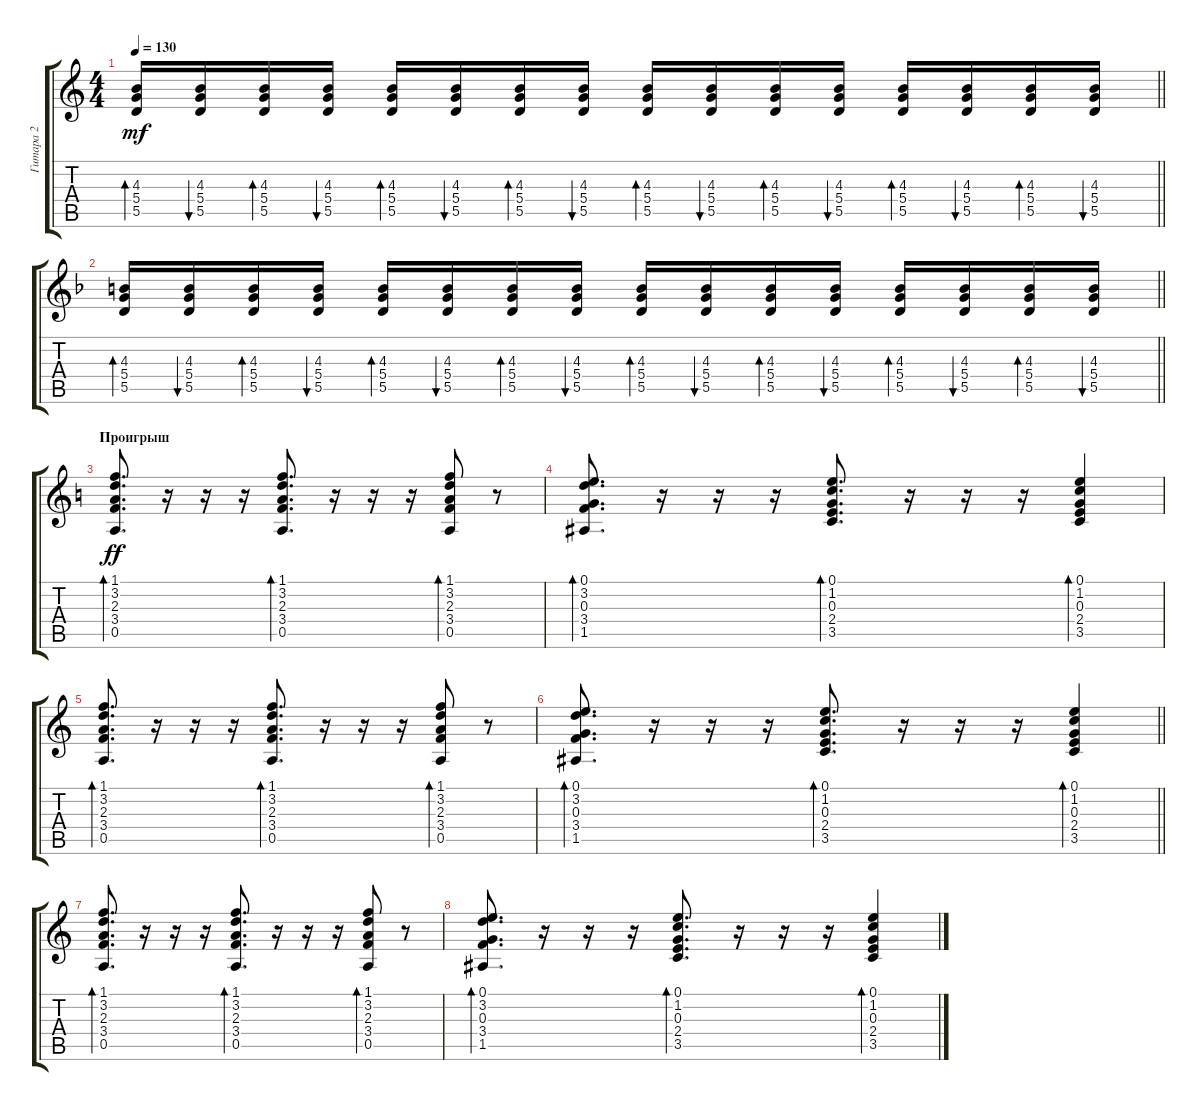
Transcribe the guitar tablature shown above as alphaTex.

\track ("Гитара 2" "Гитара 2") {instrument acousticguitarsteel}
\staff {score tabs}
\tuning (E4 B3 G3 D3 A2 E2) {hide}
\ts (4 4)
\tempo 130
\clef g2
\barLineRight lightlight
\ks c
(4.3 5.4 5.5).16{bd 60 dy mf} (4.3 5.4 5.5).16{bu 60} (4.3 5.4 5.5).16{bd 60} (4.3 5.4 5.5).16{bu 60} (4.3 5.4 5.5).16{bd 60} (4.3 5.4 5.5).16{bu 60} (4.3 5.4 5.5).16{bd 60} (4.3 5.4 5.5).16{bu 60} (4.3 5.4 5.5).16{bd 60} (4.3 5.4 5.5).16{bu 60} (4.3 5.4 5.5).16{bd 60} (4.3 5.4 5.5).16{bu 60} (4.3 5.4 5.5).16{bd 60} (4.3 5.4 5.5).16{bu 60} (4.3 5.4 5.5).16{bd 60} (4.3 5.4 5.5).16{bu 60} |
\barLineRight lightlight
\ks f
(4.3 5.4 5.5).16{bd 60} (4.3 5.4 5.5).16{bu 60} (4.3 5.4 5.5).16{bd 60} (4.3 5.4 5.5).16{bu 60} (4.3 5.4 5.5).16{bd 60} (4.3 5.4 5.5).16{bu 60} (4.3 5.4 5.5).16{bd 60} (4.3 5.4 5.5).16{bu 60} (4.3 5.4 5.5).16{bd 60} (4.3 5.4 5.5).16{bu 60} (4.3 5.4 5.5).16{bd 60} (4.3 5.4 5.5).16{bu 60} (4.3 5.4 5.5).16{bd 60} (4.3 5.4 5.5).16{bu 60} (4.3 5.4 5.5).16{bd 60} (4.3 5.4 5.5).16{bu 60} |
\section ("" "Проигрыш")
\ks c
(1.1 3.2 2.3 3.4 0.5).8{d bd 30 dy ff} r.16 r.16 r.16 (1.1 3.2 2.3 3.4 0.5).8{d bd 30} r.16 r.16 r.16 (1.1 3.2 2.3 3.4 0.5).8{bd 30} r.8 |
(0.1 3.2 0.3 3.4 1.5).8{d bd 30} r.16 r.16 r.16 (0.1 1.2 0.3 2.4 3.5).8{d bd 30} r.16 r.16 r.16 (0.1 1.2 0.3 2.4 3.5).4{bd 30} |
(1.1 3.2 2.3 3.4 0.5).8{d bd 30} r.16 r.16 r.16 (1.1 3.2 2.3 3.4 0.5).8{d bd 30} r.16 r.16 r.16 (1.1 3.2 2.3 3.4 0.5).8{bd 30} r.8 |
\barLineRight lightlight
(0.1 3.2 0.3 3.4 1.5).8{d bd 30} r.16 r.16 r.16 (0.1 1.2 0.3 2.4 3.5).8{d bd 30} r.16 r.16 r.16 (0.1 1.2 0.3 2.4 3.5).4{bd 30} |
(1.1 3.2 2.3 3.4 0.5).8{d bd 30} r.16 r.16 r.16 (1.1 3.2 2.3 3.4 0.5).8{d bd 30} r.16 r.16 r.16 (1.1 3.2 2.3 3.4 0.5).8{bd 30} r.8 |
(0.1 3.2 0.3 3.4 1.5).8{d bd 30} r.16 r.16 r.16 (0.1 1.2 0.3 2.4 3.5).8{d bd 30} r.16 r.16 r.16 (0.1 1.2 0.3 2.4 3.5).4{bd 30}
